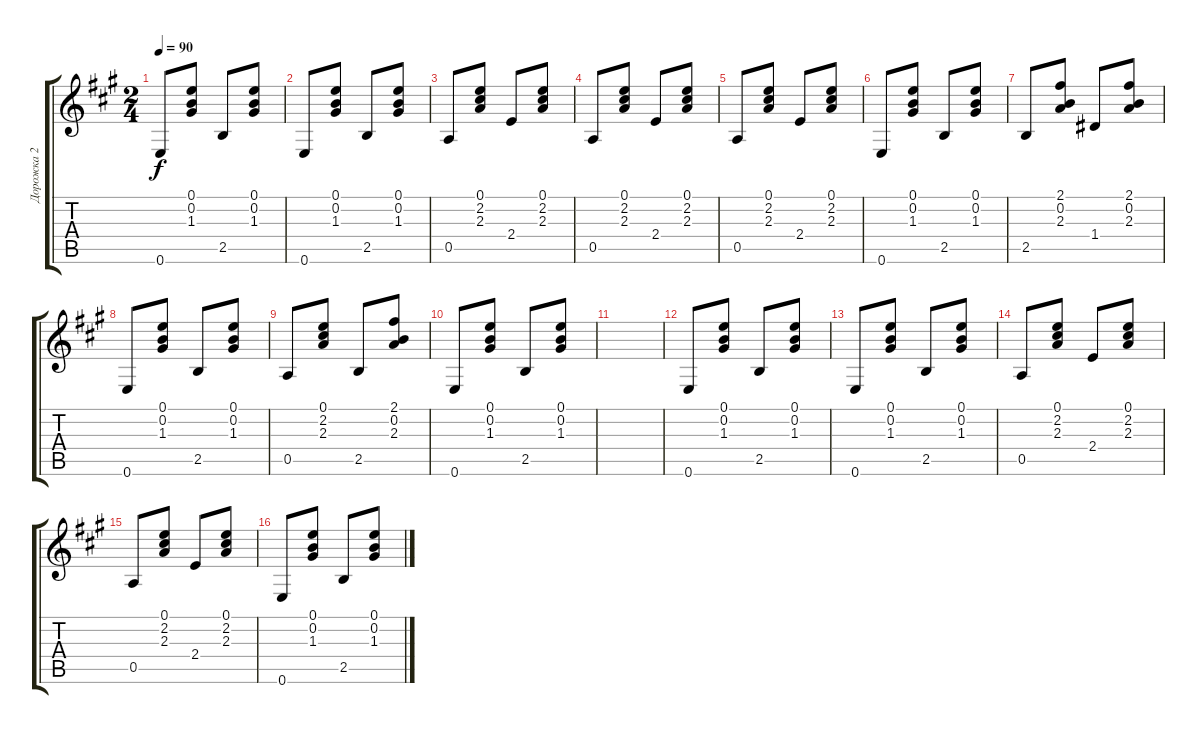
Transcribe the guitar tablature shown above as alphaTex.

\track ("Дорожка 2" "Дорожка 2") {instrument acousticguitarsteel}
\staff {score tabs}
\tuning (E4 B3 G3 D3 A2 E2) {hide}
\ts (2 4)
\tempo 90
\clef g2
\ks a
0.6.8{dy f} (0.1 0.2 1.3).8 2.5.8 (0.1 0.2 1.3).8 |
0.6.8 (0.1 0.2 1.3).8 2.5.8 (0.1 0.2 1.3).8 |
0.5.8 (0.1 2.2 2.3).8 2.4.8 (0.1 2.2 2.3).8 |
0.5.8 (0.1 2.2 2.3).8 2.4.8 (0.1 2.2 2.3).8 |
0.5.8 (0.1 2.2 2.3).8 2.4.8 (0.1 2.2 2.3).8 |
0.6.8 (0.1 0.2 1.3).8 2.5.8 (0.1 0.2 1.3).8 |
2.5.8 (2.1 0.2 2.3).8 1.4.8 (2.1 0.2 2.3).8 |
0.6.8 (0.1 0.2 1.3).8 2.5.8 (0.1 0.2 1.3).8 |
0.5.8 (0.1 2.2 2.3).8 2.5.8 (2.1 0.2 2.3).8 |
0.6.8 (0.1 0.2 1.3).8 2.5.8 (0.1 0.2 1.3).8 |
|
0.6.8 (0.1 0.2 1.3).8 2.5.8 (0.1 0.2 1.3).8 |
0.6.8 (0.1 0.2 1.3).8 2.5.8 (0.1 0.2 1.3).8 |
0.5.8 (0.1 2.2 2.3).8 2.4.8 (0.1 2.2 2.3).8 |
0.5.8 (0.1 2.2 2.3).8 2.4.8 (0.1 2.2 2.3).8 |
0.6.8 (0.1 0.2 1.3).8 2.5.8 (0.1 0.2 1.3).8
